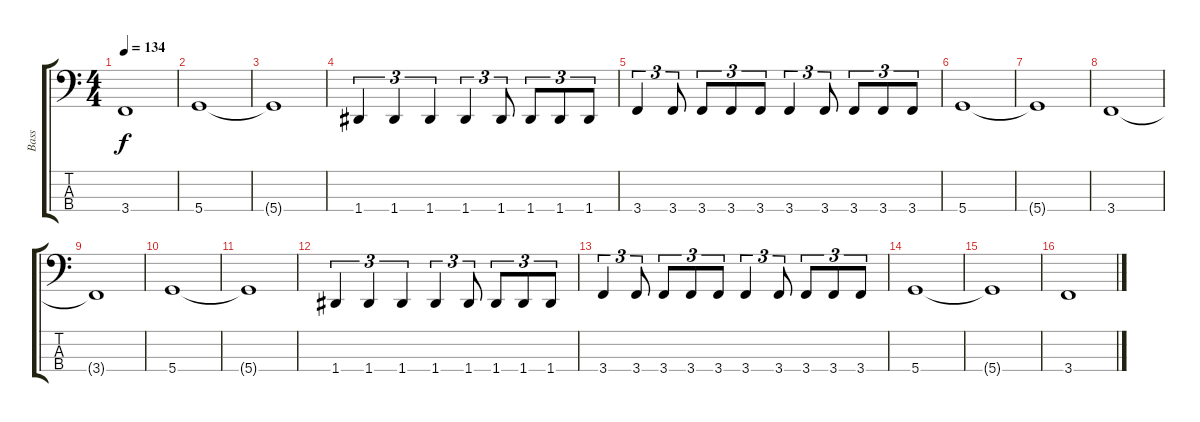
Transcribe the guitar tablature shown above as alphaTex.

\track ("Bass" "Bass") {instrument electricbasspick}
\staff {score tabs}
\tuning (F2 C2 G1 D1) {hide}
\ts (4 4)
\tempo 134
\clef f4
\ks c
3.4{t}.1{dy f} |
5.4.1 |
5.4{t}.1 |
1.4.4{tu (3 2)} 1.4.4{tu (3 2)} 1.4.4{tu (3 2)} 1.4.4{tu (3 2)} 1.4.8{tu (3 2)} 1.4.8{tu (3 2)} 1.4.8{tu (3 2)} 1.4.8{tu (3 2)} |
3.4.4{tu (3 2)} 3.4.8{tu (3 2)} 3.4.8{tu (3 2)} 3.4.8{tu (3 2)} 3.4.8{tu (3 2)} 3.4.4{tu (3 2)} 3.4.8{tu (3 2)} 3.4.8{tu (3 2)} 3.4.8{tu (3 2)} 3.4.8{tu (3 2)} |
5.4.1 |
5.4{t}.1 |
3.4.1 |
3.4{t}.1 |
5.4.1 |
5.4{t}.1 |
1.4.4{tu (3 2)} 1.4.4{tu (3 2)} 1.4.4{tu (3 2)} 1.4.4{tu (3 2)} 1.4.8{tu (3 2)} 1.4.8{tu (3 2)} 1.4.8{tu (3 2)} 1.4.8{tu (3 2)} |
3.4.4{tu (3 2)} 3.4.8{tu (3 2)} 3.4.8{tu (3 2)} 3.4.8{tu (3 2)} 3.4.8{tu (3 2)} 3.4.4{tu (3 2)} 3.4.8{tu (3 2)} 3.4.8{tu (3 2)} 3.4.8{tu (3 2)} 3.4.8{tu (3 2)} |
5.4.1 |
5.4{t}.1 |
3.4.1
